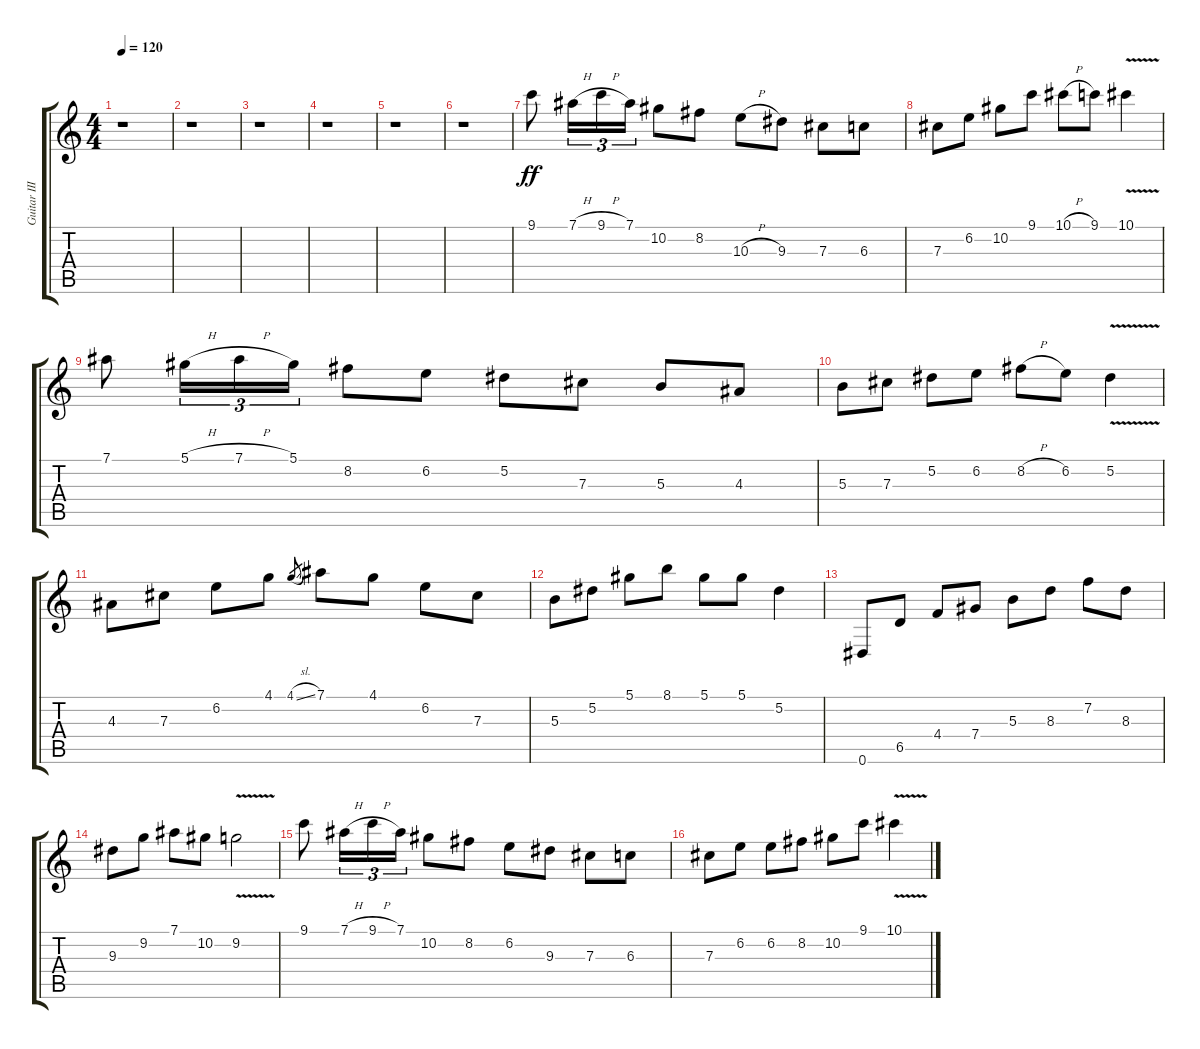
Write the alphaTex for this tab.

\track ("Guitar III" "Guitar III") {instrument acousticguitarnylon}
\staff {score tabs}
\tuning (Eb4 Bb3 Gb3 Db3 Ab2 Eb2) {hide}
\ts (4 4)
\tempo 120
\clef g2
\ks c
r.1{dy ff} |
r.1 |
r.1 |
r.1 |
r.1 |
r.1 |
9.1.8 7.1{h}.16{tu (3 2)} 9.1{h}.16{tu (3 2)} 7.1.16{tu (3 2)} 10.2.8 8.2.8 10.3{h}.8 9.3.8 7.3.8 6.3.8 |
7.3.8 6.2.8 10.2.8 9.1.8 10.1{h}.8 9.1.8 10.1{v}.4 |
7.1.8 5.1{h}.16{tu (3 2)} 7.1{h}.16{tu (3 2)} 5.1.16{tu (3 2)} 8.2.8 6.2.8 5.2.8 7.3.8 5.3.8 4.3.8 |
5.3.8 7.3.8 5.2.8 6.2.8 8.2{h}.8 6.2.8 5.2{v}.4 |
4.3.8 7.3.8 6.2.8 4.1.8 4.1{sl}.8{gr} 7.1.8 4.1.8 6.2.8 7.3.8 |
5.3.8 5.2.8 5.1.8 8.1.8 5.1.8 5.1.8 5.2.4 |
0.6.8 6.5.8 4.4.8 7.4.8 5.3.8 8.3.8 7.2.8 8.3.8 |
9.3.8 9.2.8 7.1.8 10.2.8 9.2{v}.2 |
9.1.8 7.1{h}.16{tu (3 2)} 9.1{h}.16{tu (3 2)} 7.1.16{tu (3 2)} 10.2.8 8.2.8 6.2.8 9.3.8 7.3.8 6.3.8 |
7.3.8 6.2.8 6.2.8 8.2.8 10.2.8 9.1.8 10.1{v}.4
